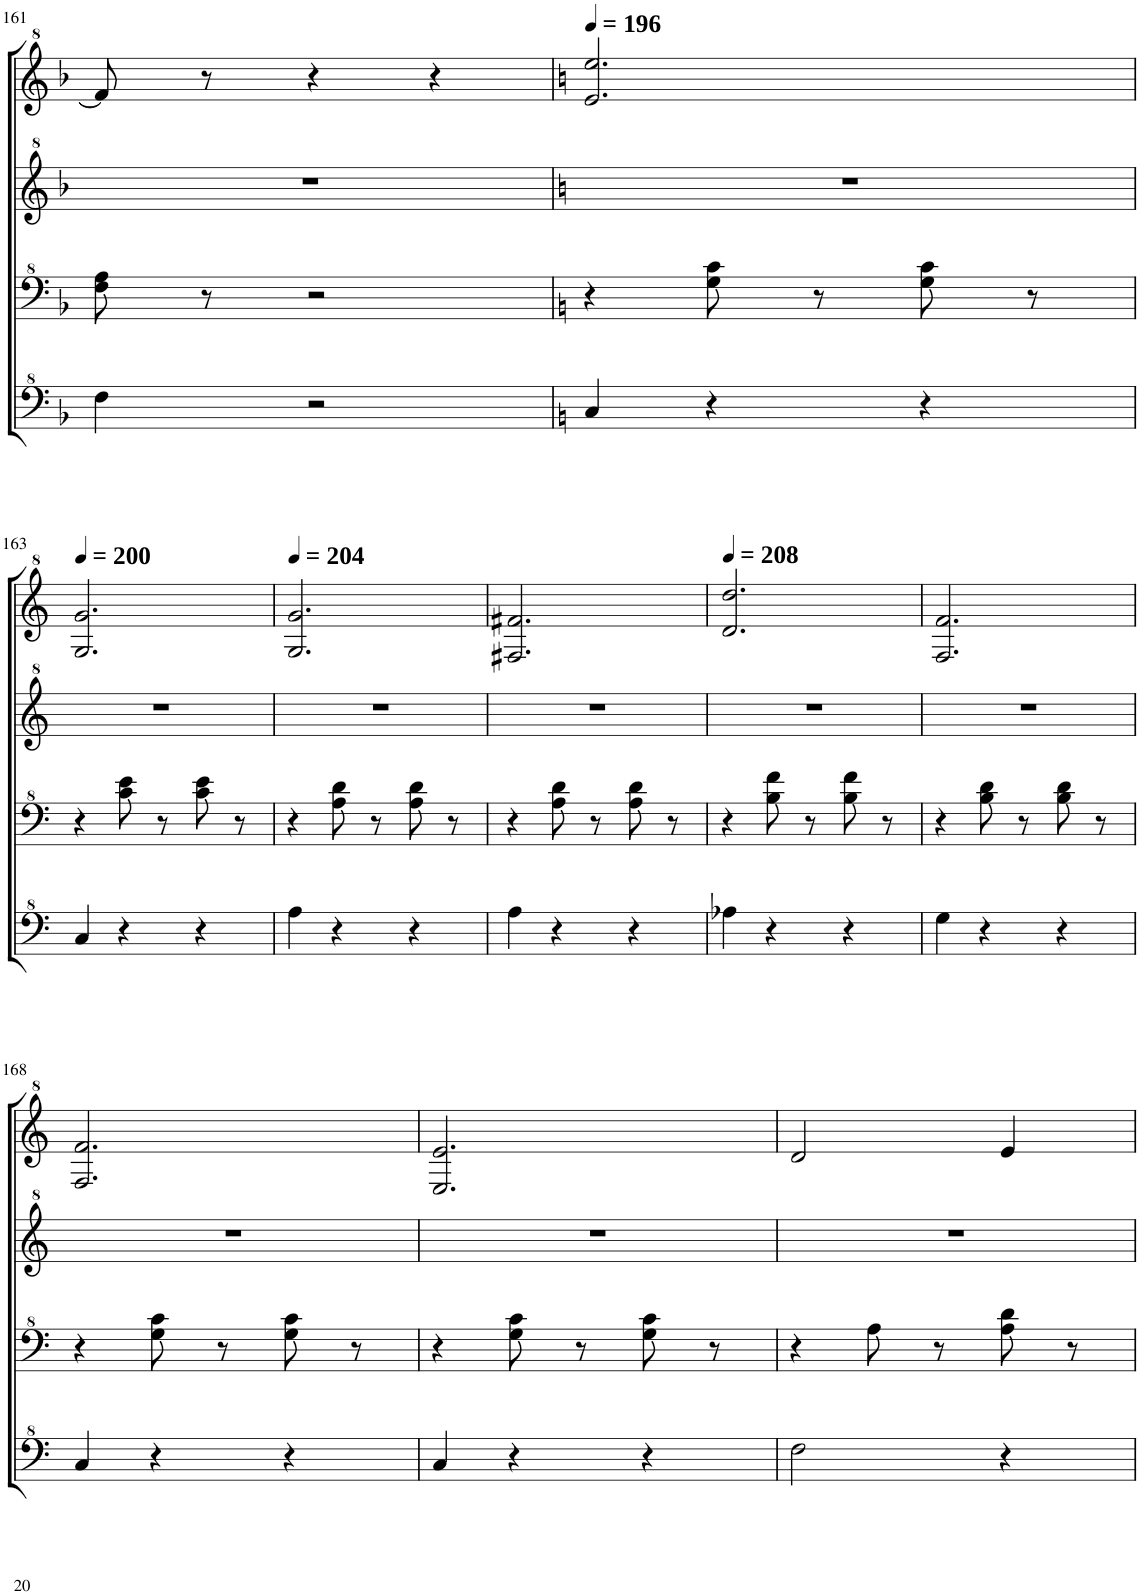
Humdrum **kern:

**kern	**kern	**kern	**kern
*part1	*part1	*part1	*part1
*staff4	*staff3	*staff2	*staff1
*I"Model III	*	*	*
!!LO:PB:g=z
*clefF^4	*clefF^4	*clefG^2	*clefG^2
*k[b-]	*k[b-]	*k[b-]	*k[b-]
*M3/4	*M3/4	*M3/4	*M3/4
=161	=161	=161	=161
4f\	8f\ 8a\	2.r	8ff/]
.	8r	.	8r
2r	2r	.	4r
.	.	.	4r
=162	=162	=162	=162
*k[]	*k[]	*k[]	*k[]
*	*	*	*MM196
4c/	4r	2.r	2.ee/ 2.eee/
4r	8g\ 8cc\	.	.
.	8r	.	.
4r	8g\ 8cc\	.	.
.	8r	.	.
!!LO:LB:g=z
=163	=163	=163	=163
*	*	*	*MM200
4c/	4r	2.r	2.g/ 2.gg/
4r	8cc\ 8ee\	.	.
.	8r	.	.
4r	8cc\ 8ee\	.	.
.	8r	.	.
=164	=164	=164	=164
*	*	*	*MM204
4a\	4r	2.r	2.g/ 2.gg/
4r	8a\ 8dd\	.	.
.	8r	.	.
4r	8a\ 8dd\	.	.
.	8r	.	.
=165	=165	=165	=165
4a\	4r	2.r	2.f#X/ 2.ff#X/
4r	8a\ 8dd\	.	.
.	8r	.	.
4r	8a\ 8dd\	.	.
.	8r	.	.
=166	=166	=166	=166
*	*	*	*MM208
4a-X\	4r	2.r	2.dd/ 2.ddd/
4r	8b\ 8ff\	.	.
.	8r	.	.
4r	8b\ 8ff\	.	.
.	8r	.	.
=167	=167	=167	=167
4g\	4r	2.r	2.f/ 2.ff/
4r	8b\ 8dd\	.	.
.	8r	.	.
4r	8b\ 8dd\	.	.
.	8r	.	.
!!LO:LB:g=z
=168	=168	=168	=168
4c/	4r	2.r	2.f/ 2.ff/
4r	8g\ 8cc\	.	.
.	8r	.	.
4r	8g\ 8cc\	.	.
.	8r	.	.
=169	=169	=169	=169
4c/	4r	2.r	2.e/ 2.ee/
4r	8g\ 8cc\	.	.
.	8r	.	.
4r	8g\ 8cc\	.	.
.	8r	.	.
=170	=170	=170	=170
2f\	4r	2.r	2dd/
.	8a\	.	.
.	8r	.	.
4r	8a\ 8dd\	.	4ee/
.	8r	.	.
=	=	=	=
*-	*-	*-	*-
